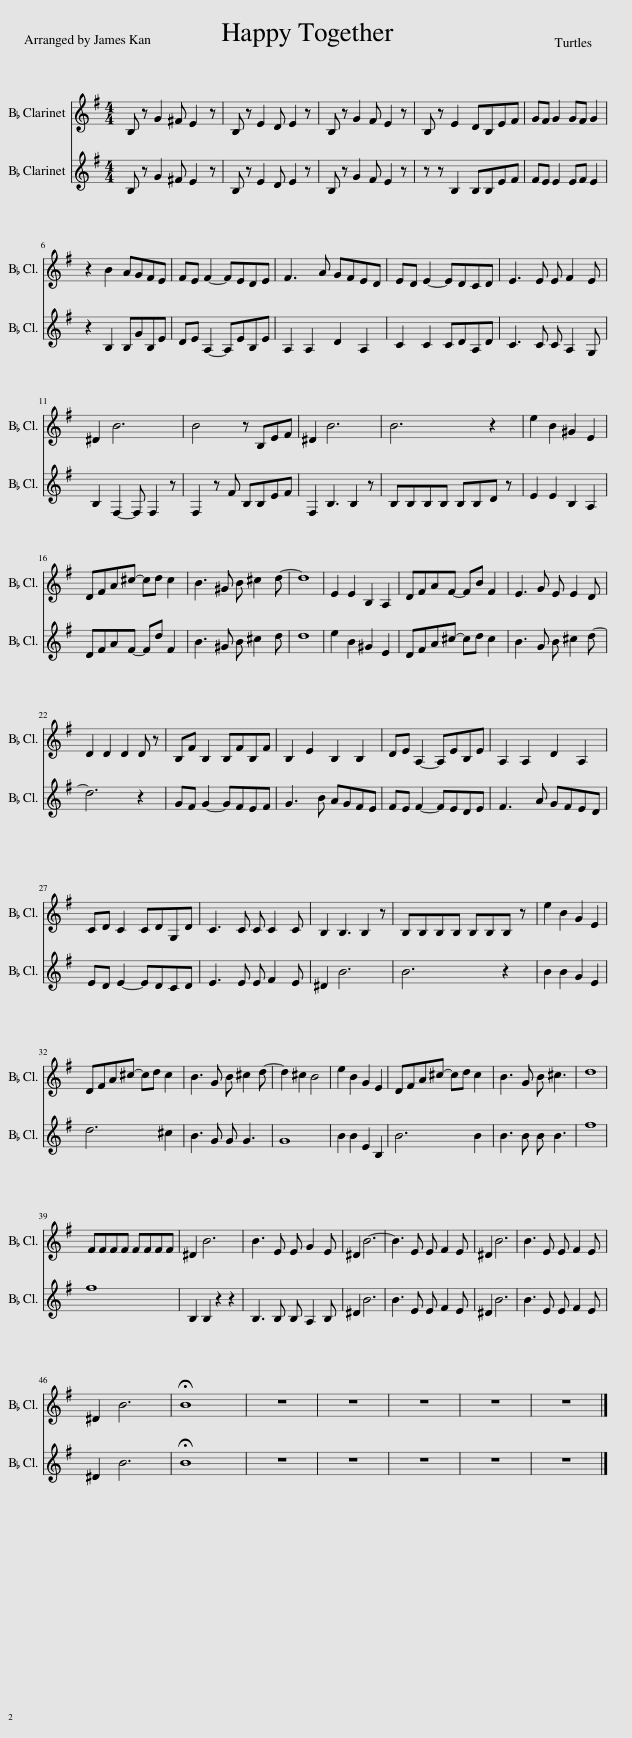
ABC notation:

X:1
%%score 1 2
L:1/8
M:4/4
I:linebreak $
K:none
V:1 treble transpose=-2
V:2 treble transpose=-2
V:1
[K:G] ^C z A2 ^G F2 z | ^C z F2 E F2 z | ^C z A2 ^G F2 z | ^C z F2 ECF^G |$ A^G A2 AG A2 | %5
 z2 ^c2 BA^GF | ^GF G2- GFEF | ^G3 B AGFE | FE F2- FEDE |$ F3 F F ^G2 F | %10
 ^E2 ^c6 | ^c4 z ^CF^G | ^E2 ^c6 |$ ^c6 z2 | f2 ^c2 ^A2 F2 | %15
 E^GB^d- de d2 | ^c3 ^A c ^d2 e- | e8 |$ F2 F2 ^C2 B,2 | E^GBG- G^c G2 | %20
 F3 A F F2 E | E2 E2 E2 E z | ^C^G C2 CGCG |$ ^C2 F2 C2 C2 | EF B,2- B,F^CF | %25
 B,2 B,2 E2 B,2 | DE D2 DEA,E | D3 D D D2 D |$ ^C2 C3 C2 z | ^CCCC CCC z | %30
 f2 ^c2 A2 F2 | E^GB^d- de d2 | ^c3 A c ^d2 e- |$ e2 ^d2 ^c4 | f2 ^c2 A2 F2 | %35
 E^GB^d- de d2 | ^c3 A c ^d3 | e8 | ^GGGG GGGG!D.S.! |$ ^E2 ^c6 | %40
 ^c3 F F A2 F | ^E2 ^c6- | c3 F F ^G2 F | ^E2 ^c6 | ^c3 F F ^G2 F | %45
 ^E2 ^c6 |$ !fermata!^c8 | z8 | z8 | z8 | %50
 z8 | z8 |] %52
V:2
[K:G] ^C z A2 ^G F2 z | ^C z F2 E F2 z | ^C z A2 ^G F2 z | z z ^C2 CCF^G |$ ^GF F2 FG F2 | %5
 z2 ^C2 CACF | EF B,2- B,F^CF | B,2 B,2 E2 B,2 | D2 D2 DEB,E |$ D3 D D B,2 A, | %10
 ^C2 ^G,2- G, G,2 z | ^G,2 z ^G ^CCFG | ^G,2 ^C3 C2 z |$ ^CCCC CCE z | F2 F2 ^C2 B,2 | %15
 E^GBG- Ge G2 | ^c3 ^A c ^d2 e | e8 |$ f2 ^c2 ^A2 F2 | E^GB^d- de d2 | %20
 ^c3 A c ^d2 e- | e6 z2 | A^G A2- AGFG |$ A3 ^c BA^GF | ^GF G2- GFEF | %25
 ^G3 B AGFE | FE F2- FEDE | F3 F F ^G2 F |$ ^E2 ^c6 | ^c6 z2 | %30
 ^c2 c2 A2 F2 | e6 ^d2 | ^c3 A A A3 |$ A8 | ^c2 c2 F2 ^C2 | %35
 ^c6 c2 | ^c3 c c c3 | ^g8 | ^g8 |$ ^C2 C2 z2 z2 | %40
 ^C3 C C B,2 C | ^E2 ^c6 | ^c3 F F ^G2 F | ^E2 ^c6 | ^c3 F F ^G2 F | %45
 ^E2 ^c6 |$ !fermata!^c8 | z8 | z8 | z8 | %50
 z8 | z8 |] %52
